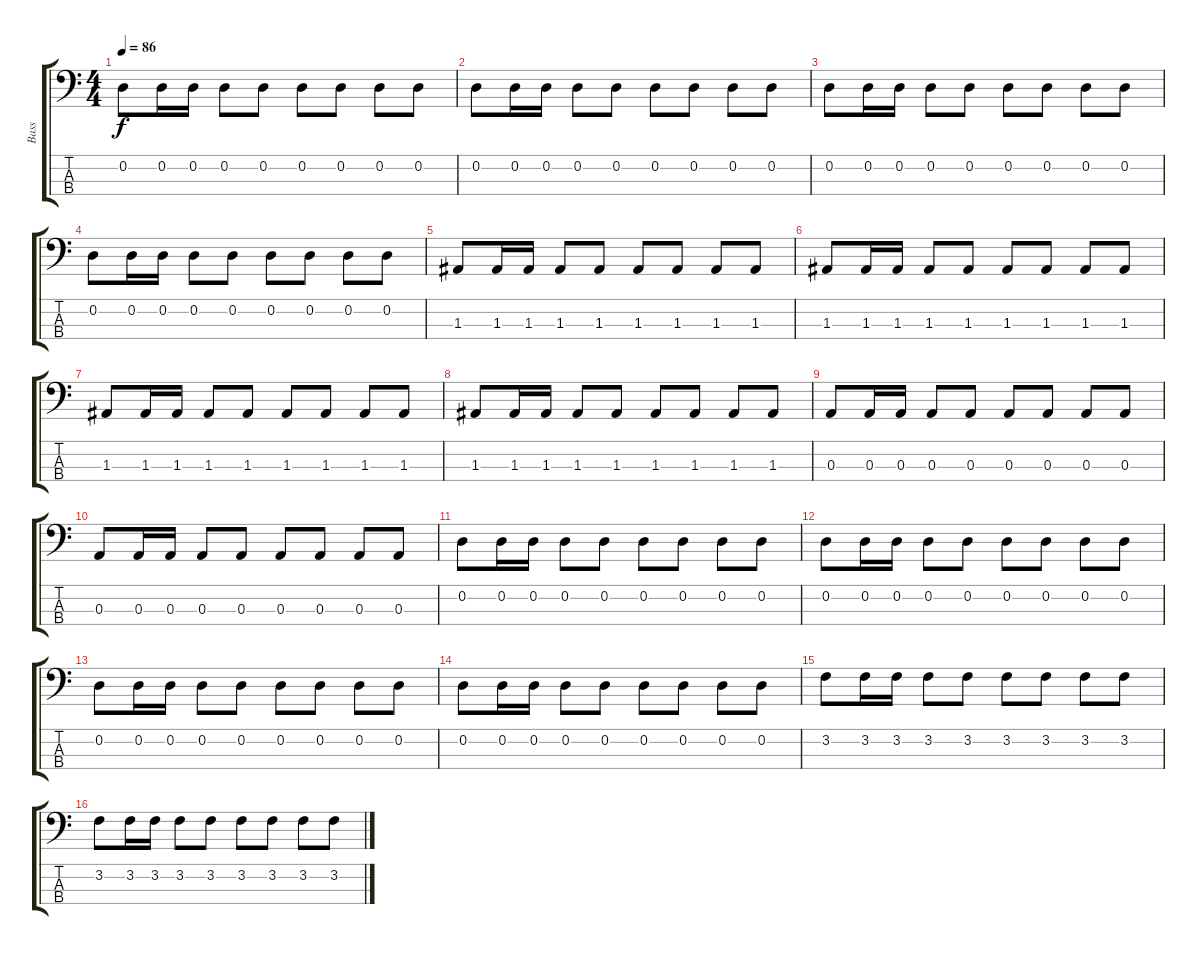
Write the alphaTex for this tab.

\track ("Bass" "Bass") {instrument electricbassfinger}
\staff {score tabs}
\tuning (G2 D2 A1 E1) {hide}
\ts (4 4)
\tempo 86
\clef f4
\ks c
0.2.8{dy f} 0.2.16 0.2.16 0.2.8 0.2.8 0.2.8 0.2.8 0.2.8 0.2.8 |
0.2.8 0.2.16 0.2.16 0.2.8 0.2.8 0.2.8 0.2.8 0.2.8 0.2.8 |
0.2.8 0.2.16 0.2.16 0.2.8 0.2.8 0.2.8 0.2.8 0.2.8 0.2.8 |
0.2.8 0.2.16 0.2.16 0.2.8 0.2.8 0.2.8 0.2.8 0.2.8 0.2.8 |
1.3.8 1.3.16 1.3.16 1.3.8 1.3.8 1.3.8 1.3.8 1.3.8 1.3.8 |
1.3.8 1.3.16 1.3.16 1.3.8 1.3.8 1.3.8 1.3.8 1.3.8 1.3.8 |
1.3.8 1.3.16 1.3.16 1.3.8 1.3.8 1.3.8 1.3.8 1.3.8 1.3.8 |
1.3.8 1.3.16 1.3.16 1.3.8 1.3.8 1.3.8 1.3.8 1.3.8 1.3.8 |
0.3.8 0.3.16 0.3.16 0.3.8 0.3.8 0.3.8 0.3.8 0.3.8 0.3.8 |
0.3.8 0.3.16 0.3.16 0.3.8 0.3.8 0.3.8 0.3.8 0.3.8 0.3.8 |
0.2.8 0.2.16 0.2.16 0.2.8 0.2.8 0.2.8 0.2.8 0.2.8 0.2.8 |
0.2.8 0.2.16 0.2.16 0.2.8 0.2.8 0.2.8 0.2.8 0.2.8 0.2.8 |
0.2.8 0.2.16 0.2.16 0.2.8 0.2.8 0.2.8 0.2.8 0.2.8 0.2.8 |
0.2.8 0.2.16 0.2.16 0.2.8 0.2.8 0.2.8 0.2.8 0.2.8 0.2.8 |
3.2.8 3.2.16 3.2.16 3.2.8 3.2.8 3.2.8 3.2.8 3.2.8 3.2.8 |
3.2.8 3.2.16 3.2.16 3.2.8 3.2.8 3.2.8 3.2.8 3.2.8 3.2.8
